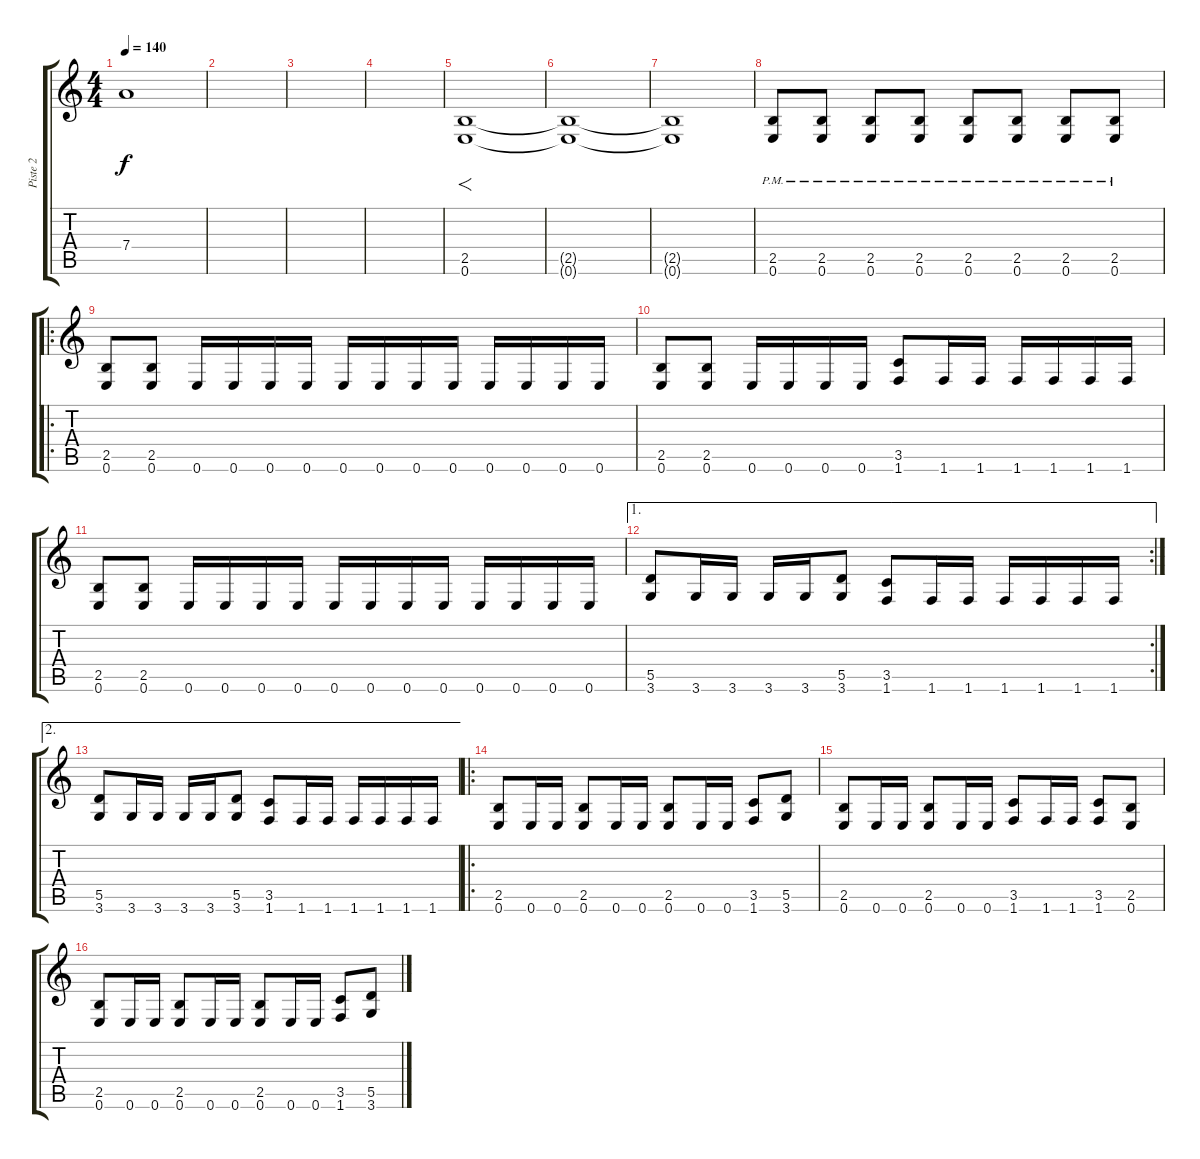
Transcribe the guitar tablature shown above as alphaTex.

\track ("Piste 2" "Piste 2") {instrument distortionguitar}
\staff {score tabs}
\tuning (E4 B3 G3 D3 A2 E2) {hide}
\ts (4 4)
\tempo 140
\clef g2
\ks c
7.4{t}.1{dy f} |
|
|
|
(2.5 0.6).1{f volume 14} |
(2.5{t} 0.6{t}).1 |
(2.5{t} 0.6{t}).1 |
(2.5{pm} 0.6{pm}).8 (2.5{pm} 0.6{pm}).8 (2.5{pm} 0.6{pm}).8 (2.5{pm} 0.6{pm}).8 (2.5{pm} 0.6{pm}).8 (2.5{pm} 0.6{pm}).8 (2.5{pm} 0.6{pm}).8 (2.5{pm} 0.6{pm}).8 |
\ro
(2.5 0.6).8 (2.5 0.6).8 0.6.16 0.6.16 0.6.16 0.6.16 0.6.16 0.6.16 0.6.16 0.6.16 0.6.16 0.6.16 0.6.16 0.6.16 |
(2.5 0.6).8 (2.5 0.6).8 0.6.16 0.6.16 0.6.16 0.6.16 (3.5 1.6).8 1.6.16 1.6.16 1.6.16 1.6.16 1.6.16 1.6.16 |
(2.5 0.6).8 (2.5 0.6).8 0.6.16 0.6.16 0.6.16 0.6.16 0.6.16 0.6.16 0.6.16 0.6.16 0.6.16 0.6.16 0.6.16 0.6.16 |
\ae 1
\rc 2
(5.5 3.6).8 3.6.16 3.6.16 3.6.16 3.6.16 (5.5 3.6).8 (3.5 1.6).8 1.6.16 1.6.16 1.6.16 1.6.16 1.6.16 1.6.16 |
\ae 2
(5.5 3.6).8 3.6.16 3.6.16 3.6.16 3.6.16 (5.5 3.6).8 (3.5 1.6).8 1.6.16 1.6.16 1.6.16 1.6.16 1.6.16 1.6.16 |
\ro
(2.5 0.6).8 0.6.16 0.6.16 (2.5 0.6).8 0.6.16 0.6.16 (2.5 0.6).8 0.6.16 0.6.16 (3.5 1.6).8 (5.5 3.6).8 |
(2.5 0.6).8 0.6.16 0.6.16 (2.5 0.6).8 0.6.16 0.6.16 (3.5 1.6).8 1.6.16 1.6.16 (3.5 1.6).8 (2.5 0.6).8 |
(2.5 0.6).8 0.6.16 0.6.16 (2.5 0.6).8 0.6.16 0.6.16 (2.5 0.6).8 0.6.16 0.6.16 (3.5 1.6).8 (5.5 3.6).8
